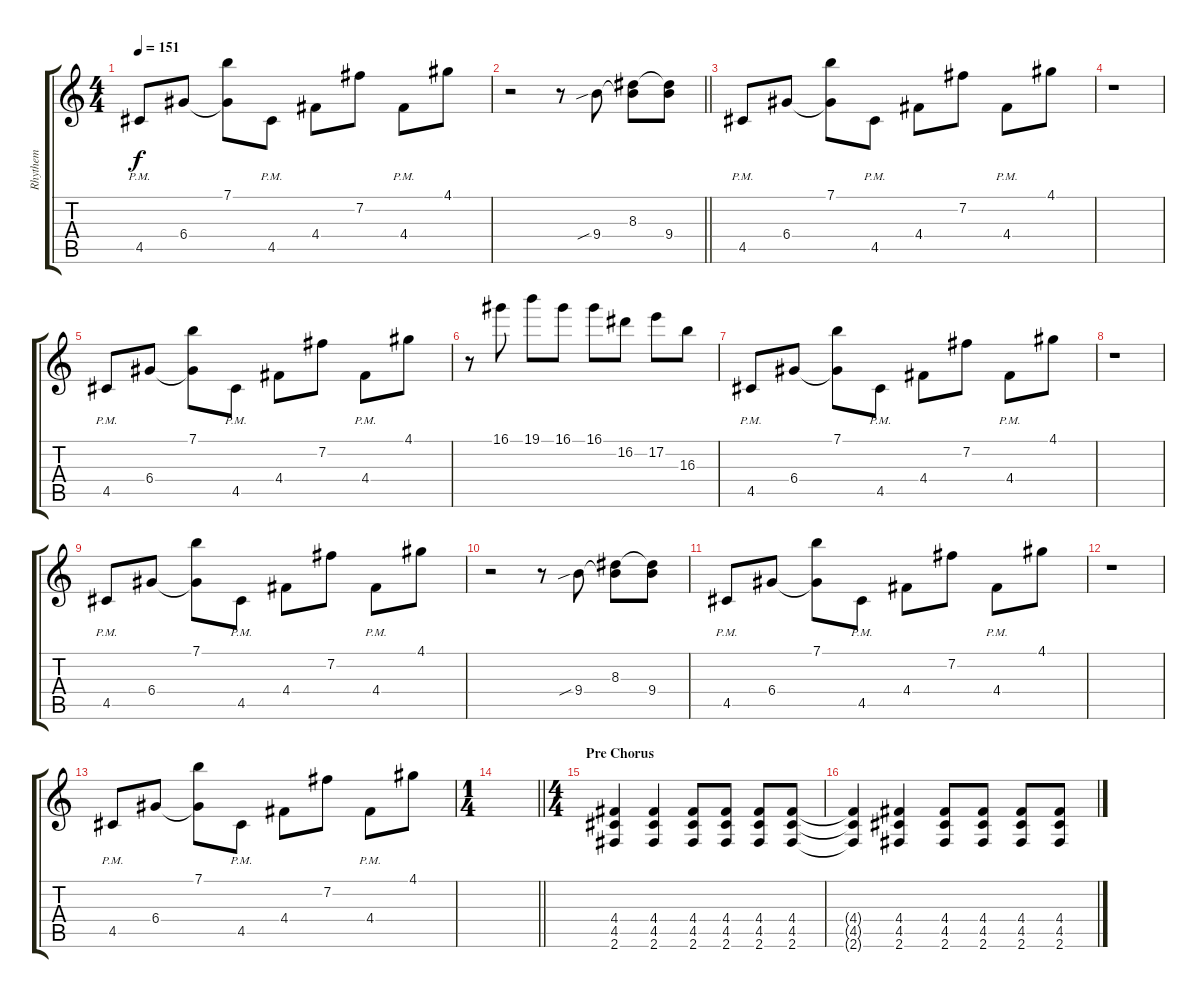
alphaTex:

\track ("Rhythem" "Rhythem") {instrument electricguitarclean}
\staff {score tabs}
\tuning (E4 B3 G3 D3 A2 E2) {hide}
\ts (4 4)
\tempo 151
\clef g2
\ks c
4.5{pm}.8{dy f} 6.4.8 (7.1 6.4{t}).8 4.5{pm}.8 4.4.8 7.2.8 4.4{pm}.8 4.1.8 |
\barLineRight lightlight
r.2 r.8 9.4{sib}.8 (8.3 9.4{t}).8 (8.3{t} 9.4).8 |
4.5{pm}.8 6.4.8 (7.1 6.4{t}).8 4.5{pm}.8 4.4.8 7.2.8 4.4{pm}.8 4.1.8 |
r.1 |
4.5{pm}.8 6.4.8 (7.1 6.4{t}).8 4.5{pm}.8 4.4.8 7.2.8 4.4{pm}.8 4.1.8 |
r.8 16.1.8 19.1.8 16.1.8 16.1.8 16.2.8 17.2.8 16.3.8 |
4.5{pm}.8 6.4.8 (7.1 6.4{t}).8 4.5{pm}.8 4.4.8 7.2.8 4.4{pm}.8 4.1.8 |
r.1 |
4.5{pm}.8 6.4.8 (7.1 6.4{t}).8 4.5{pm}.8 4.4.8 7.2.8 4.4{pm}.8 4.1.8 |
r.2 r.8 9.4{sib}.8 (8.3 9.4{t}).8 (8.3{t} 9.4).8 |
4.5{pm}.8 6.4.8 (7.1 6.4{t}).8 4.5{pm}.8 4.4.8 7.2.8 4.4{pm}.8 4.1.8 |
r.1 |
4.5{pm}.8 6.4.8 (7.1 6.4{t}).8 4.5{pm}.8 4.4.8 7.2.8 4.4{pm}.8 4.1.8 |
\ts (1 4)
\barLineRight lightlight
|
\ts (4 4)
\section ("" "Pre Chorus")
(4.4 4.5 2.6).4{instrument electricguitarclean} (4.4 4.5 2.6).4 (4.4 4.5 2.6).8 (4.4 4.5 2.6).8 (4.4 4.5 2.6).8 (4.4 4.5 2.6).8 |
(4.4{t} 4.5{t} 2.6{t}).4 (4.4 4.5 2.6).4 (4.4 4.5 2.6).8 (4.4 4.5 2.6).8 (4.4 4.5 2.6).8 (4.4 4.5 2.6).8
